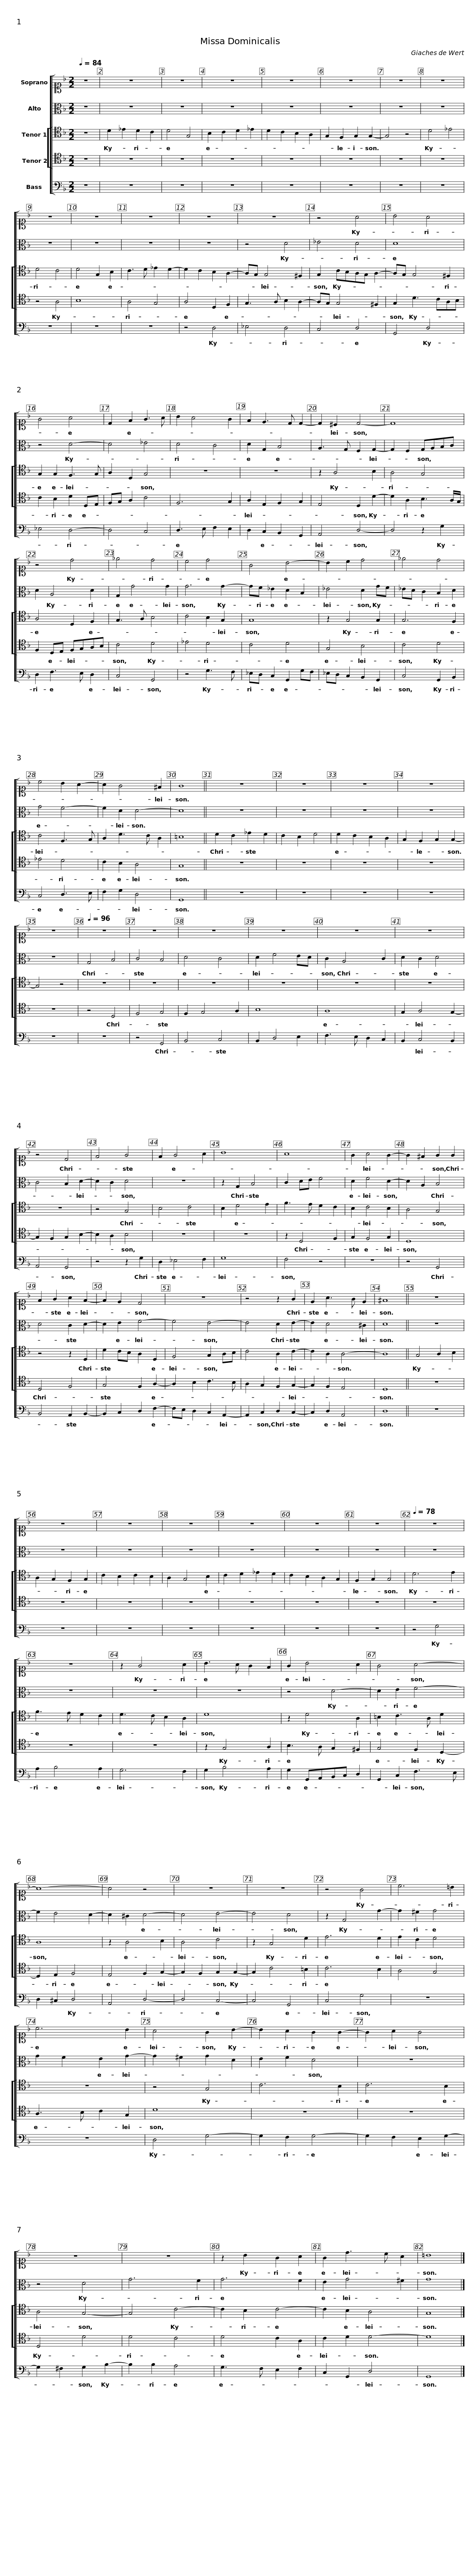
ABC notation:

X:1
%%score [ 1 2 [ 3 4 ] 5 ]
L:1/8
Q:1/4=84
M:2/2
I:linebreak $
K:F
V:1 alto1
V:2 alto
V:3 tenor
V:4 tenor
V:5 bass
V:1
 z8 | z8 | z8 | z8 | z8 | %5
 z8 | z8 |$ z8 | z8 | z8 | %10
 z8 | z8 | z8 | z4 A4 |$ B4 A4 | %15
 G4 A4 | D2 F2 G3 A | B2 A4 G2 | F2 E3 D D2- | D2 ^C2 D4- |$ %20
 D8 | z4 d4 | _e4 d4 | c4 d4 | G4 B4- |$ %25
 B2 c2 d4 | _e4 d4 | c4 B2 A2- | A2 G4 ^F2 | G8 ||$ %30
 z8 | z8 | z8 | z8 | z8 | %35
[Q:1/4=96] z8 | z8 | z8 | z8 |$ z8 | %40
 z8 | z4 D4 | F4 G4 | F2 G4 A2 | B8 | %45
 A8 | G2 A4 G2- |$ G2 ^F2 G2 G2 | F2 G2 A2 F2- | F2 E2 D4 | %50
 z8 | z4 z2 G2 | E2 A3 G E2 | ^F8 ||$ z8 | %55
 z8 | z8 | z8 | z8 | z8 | %60
 z8 |$[Q:1/4=78] z8 | z8 | z2 G4 A2 | B3 A G2 F2 | %65
 G2 B4 A2 | G4 A4- |$ A8- | A4 z4 | z8 | %70
 z8 | z4 G4 | c6 =B2 |$ c6 B2 | A4 G2 B2- | %75
 B2 A2 G2 G2- | G2 A2 G4 | z8 | z8 |$ z2 B2 G2 A2 | %80
 G2 d3 c A2 | =B8 |] %82
V:2
 z8 | z8 | z8 | z8 | z8 | %5
 z8 | z8 |$ z8 | z8 | z8 | %10
 z8 | z8 | z4 D4 | _E4 D4 |$ D8 | %15
 z4 D4- | D4 _E4 | D4 C4 | D2 G,2 B,4 | A,3 G, F,2 G,2- |$ %20
 G,2 F,2 G,A,B,C | D2 A,4 D2 | G,2 G4 G2 | G6 G2- | GF _E2 D2 B,2 |$ %25
 _E4 D2 GF | _ED C2 B,2 D2 | G4 F4- | F2 D2 D4- | D8 ||$ %30
 z8 | z8 | z8 | z8 | z8 | %35
 G,4 B,4 | C4 B,4 | D4 C4 | D2 F4 ED |$ C2 A,4 C2 | %40
 D2 C2 D4 | C4 B,2 D2- | D2 C2 D4 | z8 | z2 G,2 B,4 | %45
 C2 DE F4 | D2 F4 D2- |$ D2 A,2 B,4 | D4 C2 D2- | D2 E2 F4- | %50
 F4 E4- | E4 D2 E2- | E2 D4 ^C2 | D8 ||$ z8 | %55
 z8 | z8 | z8 | z8 | z8 | %60
 z8 |$ z8 | z8 | z8 | z8 | %65
 z4 D4- | D2 E2 F4- |$ F2 E4 D2- | D2 ^C2 D4- | D4 E4- | %70
 E4 D4 | z2 G,4 G2- | G2 ^F2 G4 |$ G2 F2 E2 G2- | G2 ^F2 G2 D2 | %75
 E2 F2 D4 | z8 | z4 D4 | G6 F2 |$ G6 F2 | %80
 E2 G4 ^F2 | G8 |] %82
V:3
 z8 | D2 _E2 D2 C2 | D4 G,4 | B,2 C2 D2 _E2 | D2 C2 B,2 A,2 | %5
 G,2 F,2 G,2 G,2- | G,4 z4 |$ D4 _E4 | D4 C4 | D4 G,2 B,2 | %10
 C3 D _E2 D2- | D2 C2 B,2 A,2- | A,G, G,4 ^F,2 | G,2 CB,A,G, A,2- |$ A,G, G,4 ^F,2 | %15
 G,2 G,2 F,3 G, | A,2 D,2 G,4 | z8 | z8 | z2 A,4 B,2 |$ %20
 A,4 G,4 | A,4 D,2 F,2 | G,3 A, B,4 | C4 B,2 G,2 | G,8 |$ %25
 z2 G,4 G,2 | G,6 F,2 | C4 F,3 G, | A,2 D3 C A,2 | =B,8 ||$ %30
 D2 C2 _E2 D2 | C2 B,2 D4 | D2 C2 B,2 A,2 | G,2 F,2 G,2 G,2- | G,4 z4 | %35
 z8 | z8 | z8 | z8 |$ z8 | %40
 z8 | z8 | z4 G,4 | B,4 C4 | B,2 D4 E2 | %45
 F3 E D2 C2 | B,2 C4 B,2 |$ A,4 G,4 | z4 z2 D,2 | D2 CB, A,2 D,2 | %50
 F,4 G,2 A,B, | C4 A,2 C2- | C2 A,2 A,4- | A,8 ||$ G,4 A,2 B,2 | %55
 A,2 G,2 F,2 G,2 | C2 B,2 C2 B,2 | A,2 G,4 B,2 | C2 D2 _E2 D2 | C2 B,2 A,2 G,2 | %60
 F,2 G,2 G,4 |$ D6 E2 | F3 E D2 C2 | D3 C B,2 A,2 | D8 | %65
 z2 D4 A,2 | =B,2 C3 A, D2 |$ A,8 | z2 A,4 B,2 | A,4 C4 | %70
 z2 G,4 D2 | E6 D2 | E2 C2 D4 |$ z8 | z4 G,4 | %75
 C6 B,2 | C6 B,2 | A,4 G,4- | G,4 C4- |$ C2 B,2 C4- | %80
 C2 B,2 A,4 | G,8 |] %82
V:4
 z8 | z8 | z8 | z8 | z8 | %5
 z8 | z8 |$ z8 | z4 A,4 | B,8 | %10
 A,4 G,4 | A,4 D,2 F,2 | G,3 A, B,2 A,2- | A,G, G,4 ^F,2 |$ G,2 D3 CA,B, | %15
 C2 B,2 D2 D,E, | F,G, A,2 C4 | F,6 G,2 | A,2 E,2 F,2 G,2 | E,4 D,2 D2- |$ %20
 D2 A,2 B,3 A,/G,/ | F,2 D,E, F,G,A,B, | C4 D4 | _E4 D4 | C4 D4 |$ %25
 G,4 B,4 | C4 D4 | _E4 D4 | C2 B,2 A,4 | G,8 ||$ %30
 z8 | z8 | z8 | z8 | z8 | %35
 z4 D,4 | F,4 G,4 | F,2 G,4 A,2 | B,8 |$ A,8 | %40
 G,2 A,4 G,2- | G,2 F,2 G,2 B,2- | B,2 A,2 B,4 | z8 | z8 | %45
 z2 D,4 F,2 | G,2 F,4 G,2 |$ D,8 | D,4 F,4 | G,4 F,2 A,2- | %50
 A,2 B,2 C3 B, | A,2 G,2 F,2 G,2- | G,2 F,2 E,4 | D,8 ||$ z8 | %55
 z8 | z8 | z8 | z8 | z8 | %60
 z8 |$ z8 | z8 | z8 | z2 G,4 A,2 | %65
 B,3 A, G,2 ^F,2 | G,4 F,2 D,2- |$ D,2 E,2 F,4 | E,4 F,2 G,2- | G,2 F,2 G,2 G,2- | %70
 G,2 C4 =B,2 | C6 B,2 | A,4 G,4 |$ A,3 B, C2 G,2 | D8 | %75
 z8 | z8 | D,4 D4 | D4 C4 |$ D4 C2 A,2 | %80
 C2 D2 D4- | D8 |] %82
V:5
 z8 | z8 | z8 | z8 | z8 | %5
 z8 | z8 |$ z8 | z8 | z8 | %10
 z8 | z4 D,4 | _E,4 D,4 | C,4 D,4 |$ G,,4 D,4 | %15
 _E,4 D,4- | D,4 C,4 | D,3 E, F,2 E,2 | D,2 C,2 B,,2 G,,2 | A,,4 D,4- |$ %20
 D,4 z2 G,2 | D,2 F,3 E, D,2 | C,4 G,,4 | z4 G,3 F, | _E,D, C,2 G,,2 G,F, |$ %25
 _E,D, C,2 B,,2 G,,2 | C,4 G,,2 B,,2 | C,4 D,3 E, | F,2 G,2 D,4 | G,,8 ||$ %30
 z8 | z8 | z8 | z8 | z8 | %35
 z8 | z4 G,,4 | B,,4 C,4 | B,,2 D,4 E,2 |$ F,3 E, D,2 C,2 | %40
 B,,2 C,4 B,,2 | A,,4 G,,4 | z4 z2 G,2 | D,2 _E,4 F,2 | G,8 | %45
 F,4 z4 | z8 |$ z4 G,,4 | B,,4 A,,2 B,,2- | B,,2 C,2 D,2 F,2- | %50
 F,E, D,2 C,2 A,,2- | A,,2 C,2 D,2 C,2- | C,2 D,2 A,,4 | D,8 ||$ z8 | %55
 z8 | z8 | z8 | z8 | z8 | %60
 z8 |$ z4 G,4 | A,2 B,4 A,2 | G,6 F,2 | G,2 B,4 A,2 | %65
 G,2 G,,A,,B,,C, D,2 | G,,2 C,2 F,3 E, |$ D,2 ^C,2 D,4 | A,,4 D,4- | D,4 C,4- | %70
 C,4 G,,4 | C,4 G,4 | z8 |$ z8 | D,4 G,4- | %75
 G,2 F,2 G,4- | G,2 F,2 E,2 G,2- | G,2 ^F,2 G,2 B,2- | B,2 B,2 A,4 |$ G,3 F, E,2 F,2 | %80
 C,2 G,,2 D,4 | G,,8 |] %82
